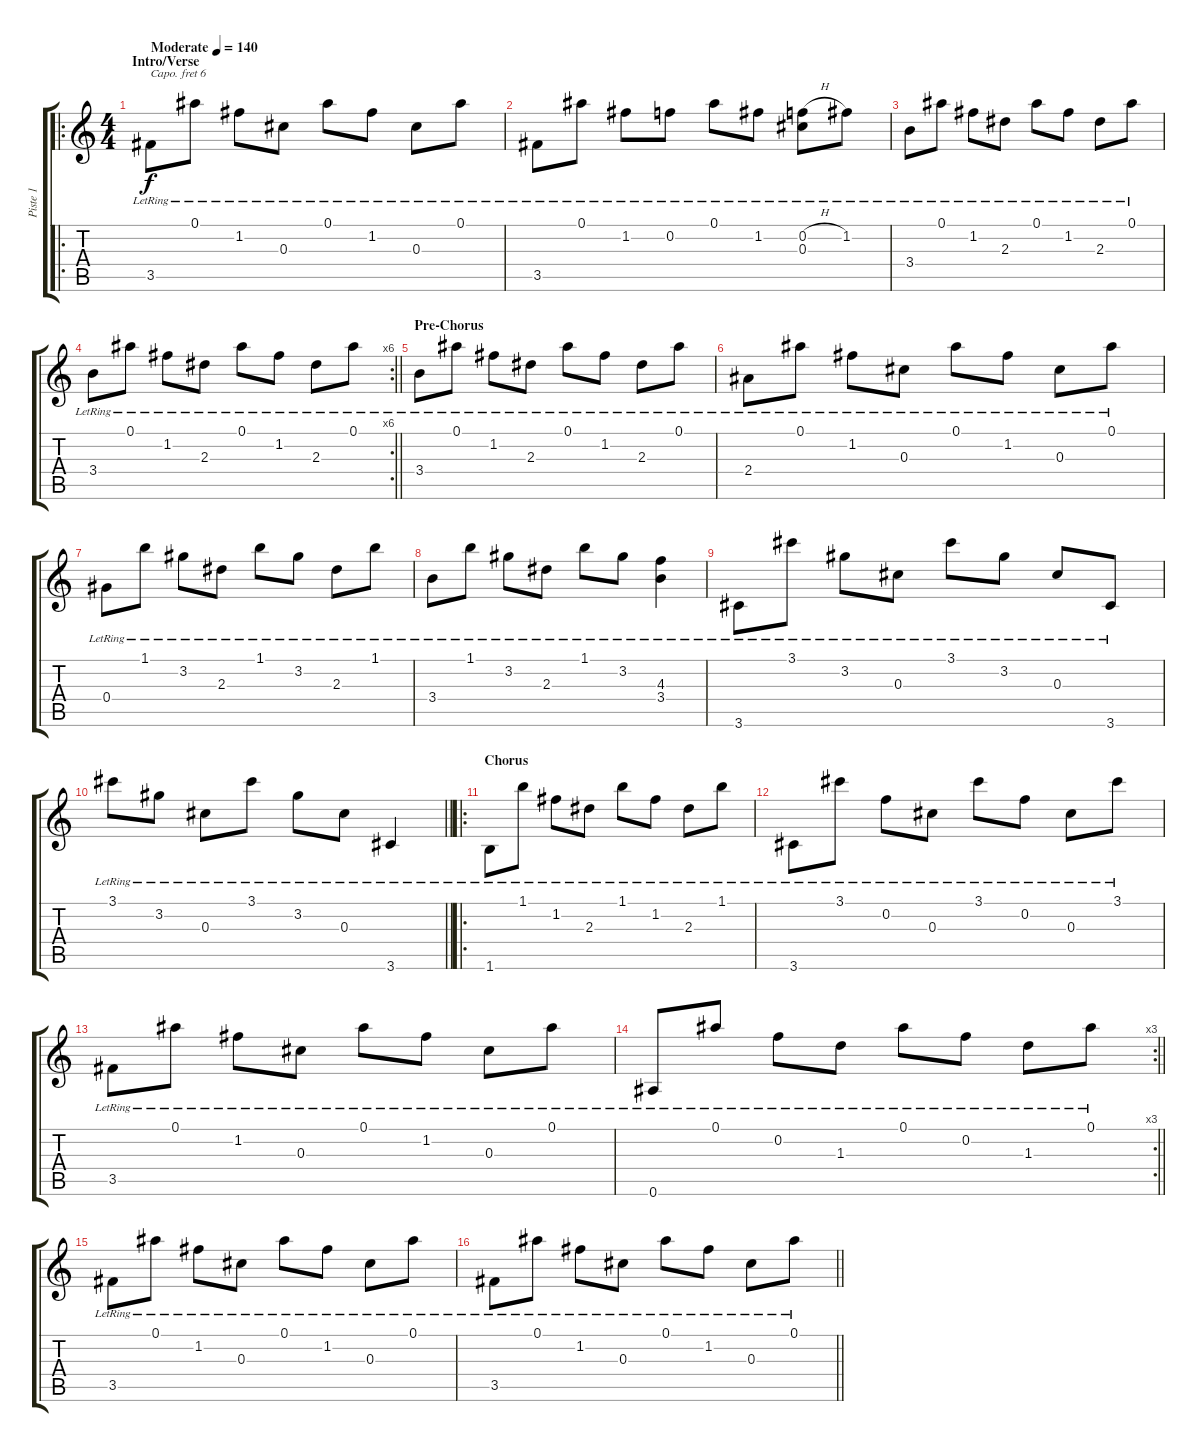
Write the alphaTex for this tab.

\track ("Piste 1" "Piste 1") {instrument acousticguitarsteel}
\staff {score tabs}
\capo 6
\tuning (E4 B3 G3 D3 A2 E2) {hide}
\ro
\ts (4 4)
\section ("" "Intro/Verse")
\tempo (140 "Moderate")
\clef g2
\ks c
3.5{lr}.8{dy f instrument acousticguitarsteel} 0.1{lr}.8 1.2{lr}.8 0.3{lr}.8 0.1{lr}.8 1.2{lr}.8 0.3{lr}.8 0.1{lr}.8 |
3.5{lr}.8 0.1{lr}.8 1.2{lr}.8 0.2{lr}.8 0.1{lr}.8 1.2{lr}.8 (0.2{h lr} 0.3{lr}).8 1.2{lr}.8 |
3.4{lr}.8 0.1{lr}.8 1.2{lr}.8 2.3{lr}.8 0.1{lr}.8 1.2{lr}.8 2.3{lr}.8 0.1{lr}.8 |
\rc 6
\barLineRight lightlight
3.4{lr}.8 0.1{lr}.8 1.2{lr}.8 2.3{lr}.8 0.1{lr}.8 1.2{lr}.8 2.3{lr}.8 0.1{lr}.8 |
\section ("" "Pre-Chorus")
3.4{lr}.8 0.1{lr}.8 1.2{lr}.8 2.3{lr}.8 0.1{lr}.8 1.2{lr}.8 2.3{lr}.8 0.1{lr}.8 |
2.4{lr}.8 0.1{lr}.8 1.2{lr}.8 0.3{lr}.8 0.1{lr}.8 1.2{lr}.8 0.3{lr}.8 0.1{lr}.8 |
0.4{lr}.8 1.1{lr}.8 3.2{lr}.8 2.3{lr}.8 1.1{lr}.8 3.2{lr}.8 2.3{lr}.8 1.1{lr}.8 |
3.4{lr}.8 1.1{lr}.8 3.2{lr}.8 2.3{lr}.8 1.1{lr}.8 3.2{lr}.8 (4.3{lr} 3.4{lr}).4 |
3.6{lr}.8 3.1{lr}.8 3.2{lr}.8 0.3{lr}.8 3.1{lr}.8 3.2{lr}.8 0.3{lr}.8 3.6{lr}.8 |
\barLineRight lightlight
3.1{lr}.8 3.2{lr}.8 0.3{lr}.8 3.1{lr}.8 3.2{lr}.8 0.3{lr}.8 3.6{lr}.4 |
\ro
\section ("" "Chorus")
1.6{lr}.8 1.1{lr}.8 1.2{lr}.8 2.3{lr}.8 1.1{lr}.8 1.2{lr}.8 2.3{lr}.8 1.1{lr}.8 |
3.6{lr}.8 3.1{lr}.8 0.2{lr}.8 0.3{lr}.8 3.1{lr}.8 0.2{lr}.8 0.3{lr}.8 3.1{lr}.8 |
3.5{lr}.8 0.1{lr}.8 1.2{lr}.8 0.3{lr}.8 0.1{lr}.8 1.2{lr}.8 0.3{lr}.8 0.1{lr}.8 |
\rc 3
\barLineRight lightlight
0.6{lr}.8 0.1{lr}.8 0.2{lr}.8 1.3{lr}.8 0.1{lr}.8 0.2{lr}.8 1.3{lr}.8 0.1{lr}.8 |
\section ("" "")
3.5{lr}.8 0.1{lr}.8 1.2{lr}.8 0.3{lr}.8 0.1{lr}.8 1.2{lr}.8 0.3{lr}.8 0.1{lr}.8 |
\barLineRight lightlight
3.5{lr}.8 0.1{lr}.8 1.2{lr}.8 0.3{lr}.8 0.1{lr}.8 1.2{lr}.8 0.3{lr}.8 0.1{lr}.8
